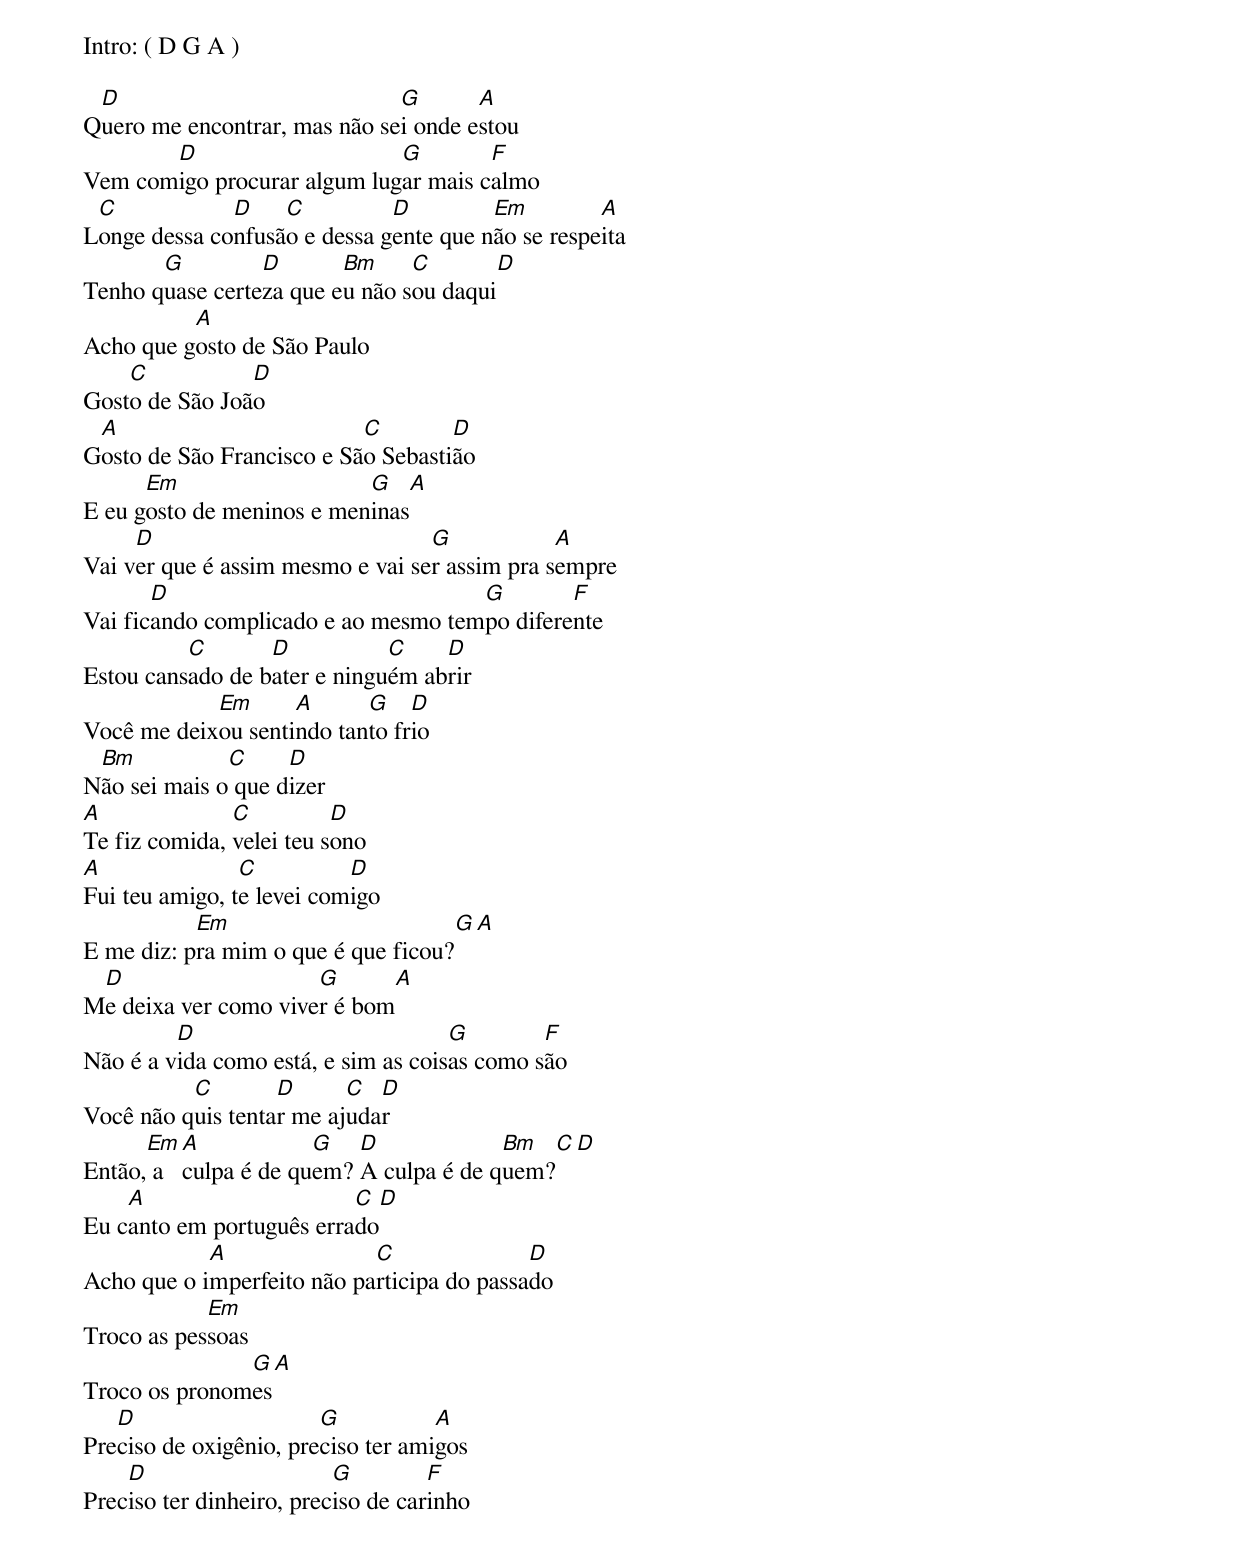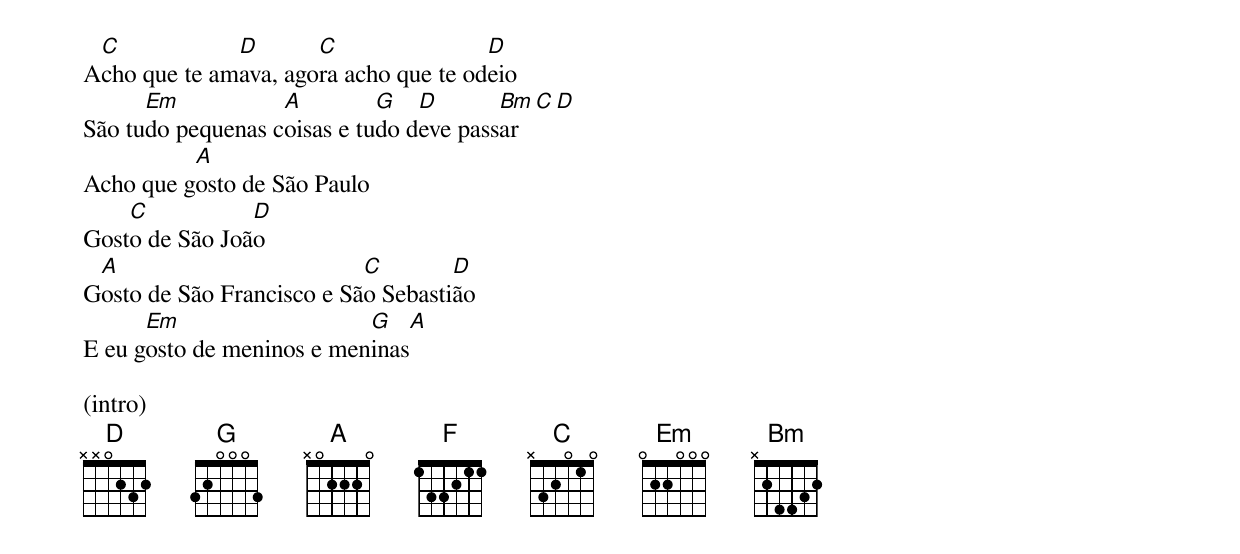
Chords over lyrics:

Intro: ( D G A )

 D                            G       A
Quero me encontrar, mas não sei onde estou
       D                     G        F
Vem comigo procurar algum lugar mais calmo
 C            D    C          D         Em         A
Longe dessa confusão e dessa gente que não se respeita
       G         D       Bm     C       D
Tenho quase certeza que eu não sou daqui
          A
Acho que gosto de São Paulo
    C           D
Gosto de São João
 A                         C        D
Gosto de São Francisco e São Sebastião
      Em                   G    A
E eu gosto de meninos e meninas
     D                            G            A
Vai ver que é assim mesmo e vai ser assim pra sempre
       D                             G        F
Vai ficando complicado e ao mesmo tempo diferente
          C       D           C    D
Estou cansado de bater e ninguém abrir
            Em      A      G    D
Você me deixou sentindo tanto frio
 Bm           C     D
Não sei mais o que dizer
A              C          D
Te fiz comida, velei teu sono
A               C          D
Fui teu amigo, te levei comigo
           Em                        G A
E me diz: pra mim o que é que ficou?
 D                    G       A
Me deixa ver como viver é bom
         D                           G        F
Não é a vida como está, e sim as coisas como são
          C        D      C  D
Você não quis tentar me ajudar
      Em A            G   D             Bm   C D
Então, a culpa é de quem? A culpa é de quem?
    A                     C  D
Eu canto em português errado
            A               C               D
Acho que o imperfeito não participa do passado
            Em
Troco as pessoas
               G  A
Troco os pronomes
   D                    G           A
Preciso de oxigênio, preciso ter amigos
    D                     G         F
Preciso ter dinheiro, preciso de carinho
 C            D       C                D
Acho que te amava, agora acho que te odeio
      Em           A         G   D       Bm C D
São tudo pequenas coisas e tudo deve passar
          A
Acho que gosto de São Paulo
    C           D
Gosto de São João
 A                         C        D
Gosto de São Francisco e São Sebastião
      Em                   G     A
E eu gosto de meninos e meninas

(intro)
